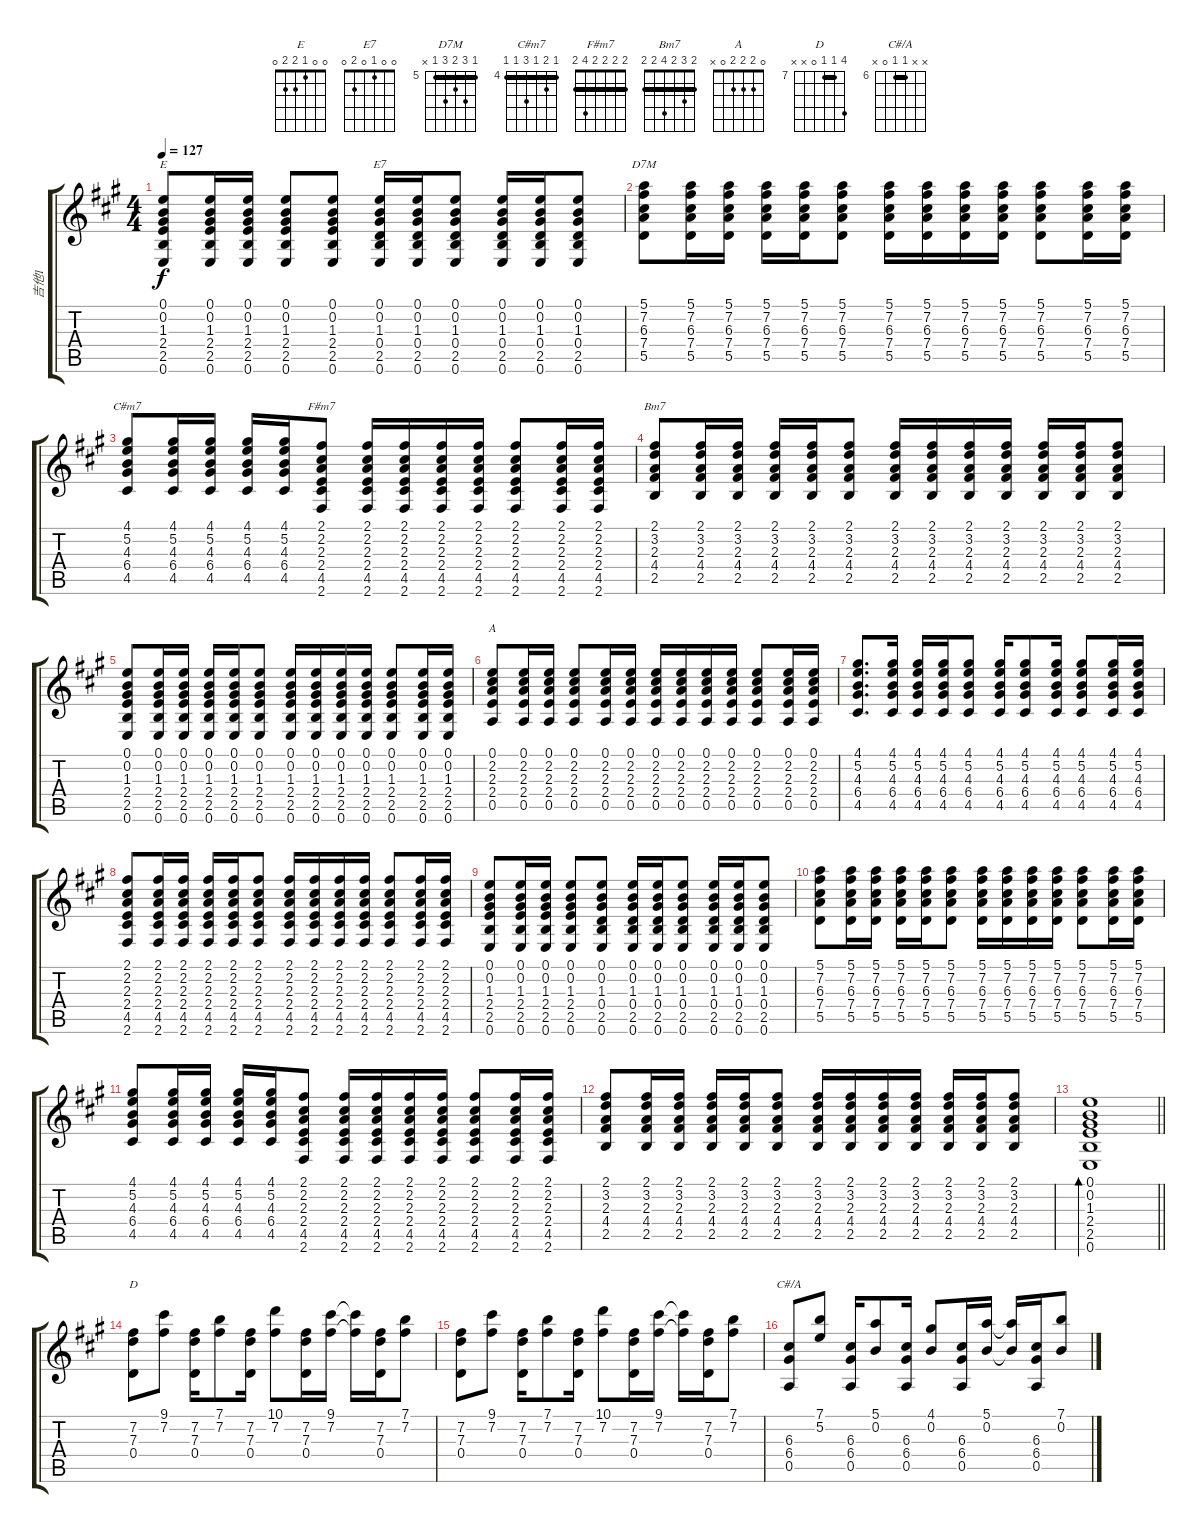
\track ("吉他1" "吉他1") {instrument acousticguitarsteel}
\staff {score tabs}
\tuning (E4 B3 G3 D3 A2 E2) {hide}
\chord ("E" 0 0 1 2 2 0)
\chord ("E7" 0 0 1 0 2 0)
\chord ("D7M" 5 7 6 7 5 x) {firstfret 5 barre 5}
\chord ("C#m7" 4 5 4 6 4 4) {firstfret 4 barre 4}
\chord ("F#m7" 2 2 2 2 4 2) {barre 2}
\chord ("Bm7" 2 3 2 4 2 2) {barre 2}
\chord ("A" 0 2 2 2 0 x)
\chord ("D" 10 7 7 0 x x) {firstfret 7 barre 7}
\chord ("C#/A" x x 6 6 0 x) {firstfret 6 barre 6}
\ts (4 4)
\tempo 127
\clef g2
\ks a
(0.1 0.2 1.3 2.4 2.5 0.6).8{ch "E" dy f} (0.1 0.2 1.3 2.4 2.5 0.6).16{beam merge} (0.1 0.2 1.3 2.4 2.5 0.6).16{beam split} (0.1 0.2 1.3 2.4 2.5 0.6).8 (0.1 0.2 1.3 2.4 2.5 0.6).8 (0.1 0.2 1.3 0.4 2.5 0.6).16{ch "E7"} (0.1 0.2 1.3 0.4 2.5 0.6).16 (0.1 0.2 1.3 0.4 2.5 0.6).8 (0.1 0.2 1.3 0.4 2.5 0.6).16 (0.1 0.2 1.3 0.4 2.5 0.6).16{beam merge} (0.1 0.2 1.3 0.4 2.5 0.6).8 |
(5.1 7.2 6.3 7.4 5.5).8{ch "D7M"} (5.1 7.2 6.3 7.4 5.5).16 (5.1 7.2 6.3 7.4 5.5).16 (5.1 7.2 6.3 7.4 5.5).16 (5.1 7.2 6.3 7.4 5.5).16 (5.1 7.2 6.3 7.4 5.5).8{beam split} (5.1 7.2 6.3 7.4 5.5).16 (5.1 7.2 6.3 7.4 5.5).16 (5.1 7.2 6.3 7.4 5.5).16 (5.1 7.2 6.3 7.4 5.5).16 (5.1 7.2 6.3 7.4 5.5).8 (5.1 7.2 6.3 7.4 5.5).16 (5.1 7.2 6.3 7.4 5.5).16 |
(4.1 5.2 4.3 6.4 4.5).8{ch "C#m7"} (4.1 5.2 4.3 6.4 4.5).16{beam merge} (4.1 5.2 4.3 6.4 4.5).16{beam split} (4.1 5.2 4.3 6.4 4.5).16 (4.1 5.2 4.3 6.4 4.5).16{beam merge} (2.1 2.2 2.3 2.4 4.5 2.6).8{ch "F#m7" beam split} (2.1 2.2 2.3 2.4 4.5 2.6).16 (2.1 2.2 2.3 2.4 4.5 2.6).16 (2.1 2.2 2.3 2.4 4.5 2.6).16{beam merge} (2.1 2.2 2.3 2.4 4.5 2.6).16{beam split} (2.1 2.2 2.3 2.4 4.5 2.6).8 (2.1 2.2 2.3 2.4 4.5 2.6).16{beam merge} (2.1 2.2 2.3 2.4 4.5 2.6).16 |
(2.1 3.2 2.3 4.4 2.5).8{ch "Bm7"} (2.1 3.2 2.3 4.4 2.5).16 (2.1 3.2 2.3 4.4 2.5).16 (2.1 3.2 2.3 4.4 2.5).16 (2.1 3.2 2.3 4.4 2.5).16 (2.1 3.2 2.3 4.4 2.5).8 (2.1 3.2 2.3 4.4 2.5).16 (2.1 3.2 2.3 4.4 2.5).16 (2.1 3.2 2.3 4.4 2.5).16 (2.1 3.2 2.3 4.4 2.5).16 (2.1 3.2 2.3 4.4 2.5).16 (2.1 3.2 2.3 4.4 2.5).16 (2.1 3.2 2.3 4.4 2.5).8 |
(0.1 0.2 1.3 2.4 2.5 0.6).8 (0.1 0.2 1.3 2.4 2.5 0.6).16 (0.1 0.2 1.3 2.4 2.5 0.6).16 (0.1 0.2 1.3 2.4 2.5 0.6).16 (0.1 0.2 1.3 2.4 2.5 0.6).16 (0.1 0.2 1.3 2.4 2.5 0.6).8{beam split} (0.1 0.2 1.3 2.4 2.5 0.6).16 (0.1 0.2 1.3 2.4 2.5 0.6).16 (0.1 0.2 1.3 2.4 2.5 0.6).16 (0.1 0.2 1.3 2.4 2.5 0.6).16 (0.1 0.2 1.3 2.4 2.5 0.6).8 (0.1 0.2 1.3 2.4 2.5 0.6).16 (0.1 0.2 1.3 2.4 2.5 0.6).16 |
(0.1 2.2 2.3 2.4 0.5).8{ch "A"} (0.1 2.2 2.3 2.4 0.5).16{beam merge} (0.1 2.2 2.3 2.4 0.5).16 (0.1 2.2 2.3 2.4 0.5).8 (0.1 2.2 2.3 2.4 0.5).16 (0.1 2.2 2.3 2.4 0.5).16 (0.1 2.2 2.3 2.4 0.5).16 (0.1 2.2 2.3 2.4 0.5).16 (0.1 2.2 2.3 2.4 0.5).16{beam merge} (0.1 2.2 2.3 2.4 0.5).16{beam split} (0.1 2.2 2.3 2.4 0.5).8 (0.1 2.2 2.3 2.4 0.5).16{beam merge} (0.1 2.2 2.3 2.4 0.5).16 |
(4.1 5.2 4.3 6.4 4.5).8{d beam merge} (4.1 5.2 4.3 6.4 4.5).16{beam split} (4.1 5.2 4.3 6.4 4.5).16{beam merge} (4.1 5.2 4.3 6.4 4.5).16 (4.1 5.2 4.3 6.4 4.5).8{beam split} (4.1 5.2 4.3 6.4 4.5).16{beam merge} (4.1 5.2 4.3 6.4 4.5).8 (4.1 5.2 4.3 6.4 4.5).16 (4.1 5.2 4.3 6.4 4.5).8 (4.1 5.2 4.3 6.4 4.5).16 (4.1 5.2 4.3 6.4 4.5).16 |
(2.1 2.2 2.3 2.4 4.5 2.6).8 (2.1 2.2 2.3 2.4 4.5 2.6).16 (2.1 2.2 2.3 2.4 4.5 2.6).16 (2.1 2.2 2.3 2.4 4.5 2.6).16 (2.1 2.2 2.3 2.4 4.5 2.6).16 (2.1 2.2 2.3 2.4 4.5 2.6).8 (2.1 2.2 2.3 2.4 4.5 2.6).16 (2.1 2.2 2.3 2.4 4.5 2.6).16 (2.1 2.2 2.3 2.4 4.5 2.6).16 (2.1 2.2 2.3 2.4 4.5 2.6).16 (2.1 2.2 2.3 2.4 4.5 2.6).8 (2.1 2.2 2.3 2.4 4.5 2.6).16 (2.1 2.2 2.3 2.4 4.5 2.6).16 |
(0.1 0.2 1.3 2.4 2.5 0.6).8 (0.1 0.2 1.3 2.4 2.5 0.6).16{beam merge} (0.1 0.2 1.3 2.4 2.5 0.6).16{beam split} (0.1 0.2 1.3 2.4 2.5 0.6).8 (0.1 0.2 1.3 0.4 2.5 0.6).8 (0.1 0.2 1.3 0.4 2.5 0.6).16 (0.1 0.2 1.3 0.4 2.5 0.6).16 (0.1 0.2 1.3 0.4 2.5 0.6).8{beam split} (0.1 0.2 1.3 0.4 2.5 0.6).16{beam merge} (0.1 0.2 1.3 0.4 2.5 0.6).16 (0.1 0.2 1.3 0.4 2.5 0.6).8 |
(5.1 7.2 6.3 7.4 5.5).8 (5.1 7.2 6.3 7.4 5.5).16 (5.1 7.2 6.3 7.4 5.5).16 (5.1 7.2 6.3 7.4 5.5).16 (5.1 7.2 6.3 7.4 5.5).16 (5.1 7.2 6.3 7.4 5.5).8{beam split} (5.1 7.2 6.3 7.4 5.5).16 (5.1 7.2 6.3 7.4 5.5).16 (5.1 7.2 6.3 7.4 5.5).16 (5.1 7.2 6.3 7.4 5.5).16 (5.1 7.2 6.3 7.4 5.5).8 (5.1 7.2 6.3 7.4 5.5).16 (5.1 7.2 6.3 7.4 5.5).16 |
(4.1 5.2 4.3 6.4 4.5).8 (4.1 5.2 4.3 6.4 4.5).16 (4.1 5.2 4.3 6.4 4.5).16 (4.1 5.2 4.3 6.4 4.5).16 (4.1 5.2 4.3 6.4 4.5).16 (2.1 2.2 2.3 2.4 4.5 2.6).8{beam split} (2.1 2.2 2.3 2.4 4.5 2.6).16{beam merge} (2.1 2.2 2.3 2.4 4.5 2.6).16 (2.1 2.2 2.3 2.4 4.5 2.6).16 (2.1 2.2 2.3 2.4 4.5 2.6).16{beam split} (2.1 2.2 2.3 2.4 4.5 2.6).8{beam merge} (2.1 2.2 2.3 2.4 4.5 2.6).16 (2.1 2.2 2.3 2.4 4.5 2.6).16 |
(2.1 3.2 2.3 4.4 2.5).8 (2.1 3.2 2.3 4.4 2.5).16 (2.1 3.2 2.3 4.4 2.5).16 (2.1 3.2 2.3 4.4 2.5).16 (2.1 3.2 2.3 4.4 2.5).16 (2.1 3.2 2.3 4.4 2.5).8{beam split} (2.1 3.2 2.3 4.4 2.5).16 (2.1 3.2 2.3 4.4 2.5).16 (2.1 3.2 2.3 4.4 2.5).16 (2.1 3.2 2.3 4.4 2.5).16 (2.1 3.2 2.3 4.4 2.5).16 (2.1 3.2 2.3 4.4 2.5).16 (2.1 3.2 2.3 4.4 2.5).8 |
\barLineRight lightlight
(0.1 0.2 1.3 2.4 2.5 0.6).1{bd 120} |
(7.2 7.3 0.4).8{ch "D"} (9.1 7.2).8 (7.2 7.3 0.4).16 (7.1 7.2).8 (7.2 7.3 0.4).16 (10.1 7.2).8 (7.2 7.3 0.4).16{beam merge} (9.1 7.2).16{beam split} (9.1{t} 7.2{t}).16{beam merge} (7.2 7.3 0.4).16 (7.1 7.2).8 |
(7.2 7.3 0.4).8 (9.1 7.2).8 (7.2 7.3 0.4).16 (7.1 7.2).8 (7.2 7.3 0.4).16 (10.1 7.2).8 (7.2 7.3 0.4).16{beam merge} (9.1 7.2).16{beam split} (9.1{t} 7.2{t}).16{beam merge} (7.2 7.3 0.4).16 (7.1 7.2).8 |
(6.3 6.4 0.5).8{ch "C#/A"} (7.1 5.2).8 (6.3 6.4 0.5).16 (5.1 0.2).8 (6.3 6.4 0.5).16 (4.1 0.2).8 (6.3 6.4 0.5).16 (5.1 0.2).16 (5.1{t} 0.2{t}).16 (6.3 6.4 0.5).16 (7.1 0.2).8
